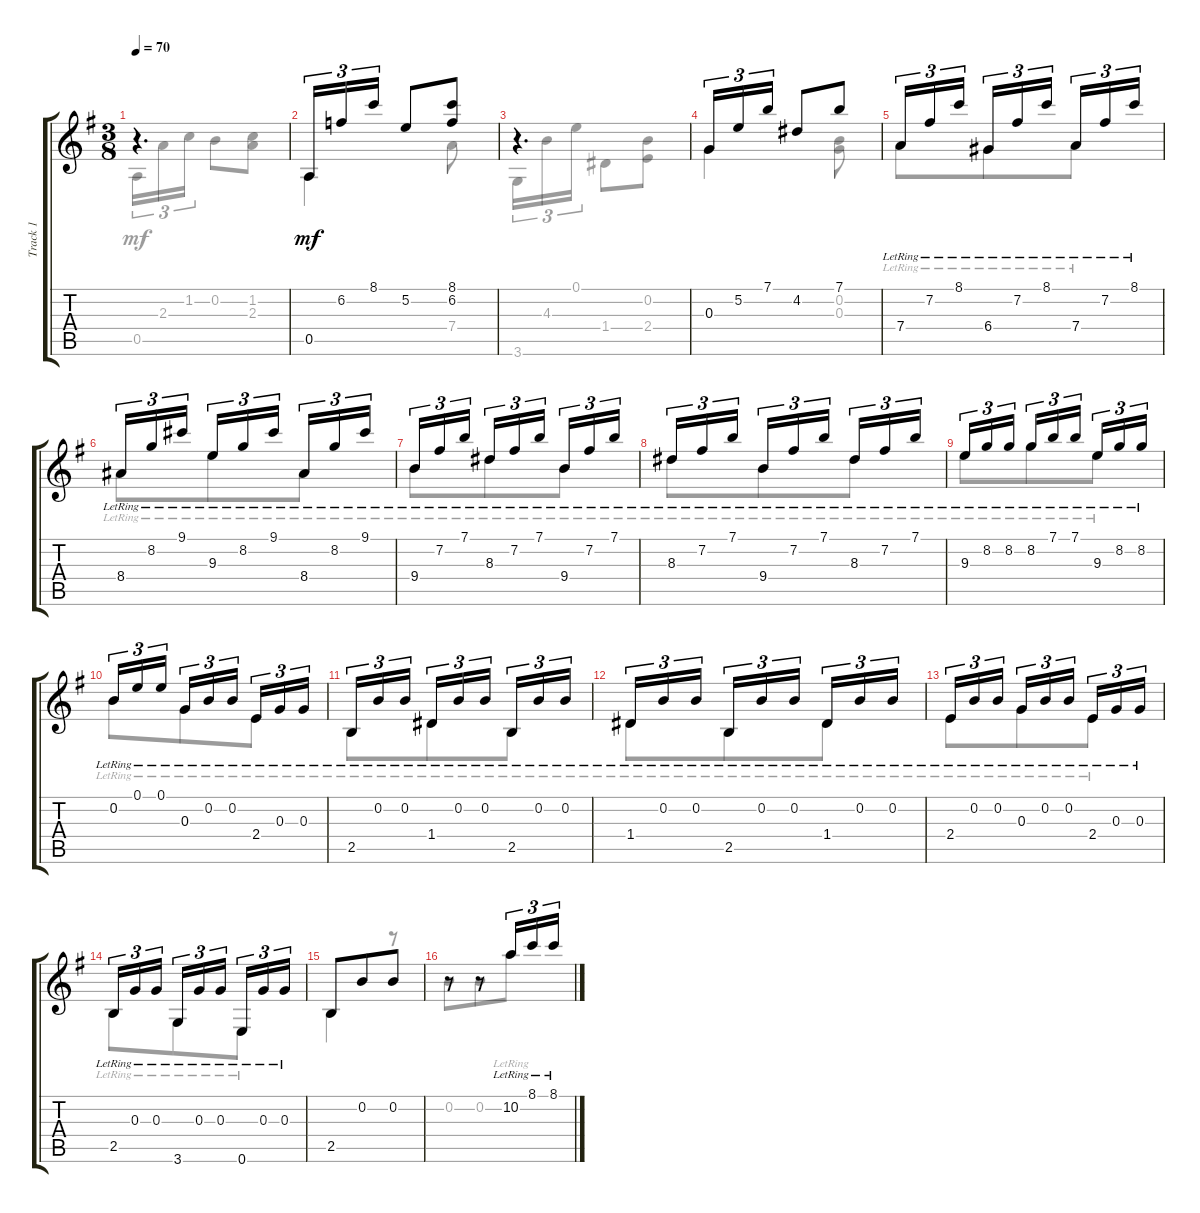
\track ("Track 1" "Track 1") {instrument acousticguitarnylon}
\staff {score tabs}
\tuning (E4 B3 G3 D3 A2 E2) {hide}
\voice
\ts (3 8)
\tempo 70
\clef g2
\ks g
r.4{d dy mf} |
0.5.16{tu (3 2)} 6.2.16{tu (3 2)} 8.1.16{tu (3 2)} 5.2.8 (8.1 6.2).8 |
r.4{d} |
0.3.16{tu (3 2)} 5.2.16{tu (3 2)} 7.1.16{tu (3 2)} 4.2.8 7.1.8 |
7.4{lr}.16{tu (3 2)} 7.2{lr}.16{tu (3 2)} 8.1{lr}.16{tu (3 2)} 6.4{lr}.16{tu (3 2)} 7.2{lr}.16{tu (3 2)} 8.1{lr}.16{tu (3 2)} 7.4{lr}.16{tu (3 2)} 7.2{lr}.16{tu (3 2)} 8.1{lr}.16{tu (3 2)} |
8.4{lr}.16{tu (3 2)} 8.2{lr}.16{tu (3 2)} 9.1{lr}.16{tu (3 2)} 9.3{lr}.16{tu (3 2)} 8.2{lr}.16{tu (3 2)} 9.1{lr}.16{tu (3 2)} 8.4{lr}.16{tu (3 2)} 8.2{lr}.16{tu (3 2)} 9.1{lr}.16{tu (3 2)} |
9.4{lr}.16{tu (3 2)} 7.2{lr}.16{tu (3 2)} 7.1{lr}.16{tu (3 2)} 8.3{lr}.16{tu (3 2)} 7.2{lr}.16{tu (3 2)} 7.1{lr}.16{tu (3 2)} 9.4{lr}.16{tu (3 2)} 7.2{lr}.16{tu (3 2)} 7.1{lr}.16{tu (3 2)} |
8.3{lr}.16{tu (3 2)} 7.2{lr}.16{tu (3 2)} 7.1{lr}.16{tu (3 2)} 9.4{lr}.16{tu (3 2)} 7.2{lr}.16{tu (3 2)} 7.1{lr}.16{tu (3 2)} 8.3{lr}.16{tu (3 2)} 7.2{lr}.16{tu (3 2)} 7.1{lr}.16{tu (3 2)} |
9.3{lr}.16{tu (3 2)} 8.2{lr}.16{tu (3 2)} 8.2{lr}.16{tu (3 2)} 8.2{lr}.16{tu (3 2)} 7.1{lr}.16{tu (3 2)} 7.1{lr}.16{tu (3 2)} 9.3{lr}.16{tu (3 2)} 8.2{lr}.16{tu (3 2)} 8.2{lr}.16{tu (3 2)} |
0.2{lr}.16{tu (3 2)} 0.1{lr}.16{tu (3 2)} 0.1{lr}.16{tu (3 2)} 0.3{lr}.16{tu (3 2)} 0.2{lr}.16{tu (3 2)} 0.2{lr}.16{tu (3 2)} 2.4{lr}.16{tu (3 2)} 0.3{lr}.16{tu (3 2)} 0.3{lr}.16{tu (3 2)} |
2.5{lr}.16{tu (3 2)} 0.2{lr}.16{tu (3 2)} 0.2{lr}.16{tu (3 2)} 1.4{lr}.16{tu (3 2)} 0.2{lr}.16{tu (3 2)} 0.2{lr}.16{tu (3 2)} 2.5{lr}.16{tu (3 2)} 0.2{lr}.16{tu (3 2)} 0.2{lr}.16{tu (3 2)} |
1.4{lr}.16{tu (3 2)} 0.2{lr}.16{tu (3 2)} 0.2{lr}.16{tu (3 2)} 2.5{lr}.16{tu (3 2)} 0.2{lr}.16{tu (3 2)} 0.2{lr}.16{tu (3 2)} 1.4{lr}.16{tu (3 2)} 0.2{lr}.16{tu (3 2)} 0.2{lr}.16{tu (3 2)} |
2.4{lr}.16{tu (3 2)} 0.2{lr}.16{tu (3 2)} 0.2{lr}.16{tu (3 2)} 0.3{lr}.16{tu (3 2)} 0.2{lr}.16{tu (3 2)} 0.2{lr}.16{tu (3 2)} 2.4{lr}.16{tu (3 2)} 0.3{lr}.16{tu (3 2)} 0.3{lr}.16{tu (3 2)} |
2.5{lr}.16{tu (3 2)} 0.3{lr}.16{tu (3 2)} 0.3{lr}.16{tu (3 2)} 3.6{lr}.16{tu (3 2)} 0.3{lr}.16{tu (3 2)} 0.3{lr}.16{tu (3 2)} 0.6{lr}.16{tu (3 2)} 0.3{lr}.16{tu (3 2)} 0.3{lr}.16{tu (3 2)} |
2.5.8 0.2.8 0.2.8 |
r.8 r.8 10.2{lr}.16{tu (3 2)} 8.1{lr}.16{tu (3 2)} 8.1{lr}.16{tu (3 2)}
\voice
\clef g2
\ottava regular
\simile none
\ks g
0.5.16{tu (3 2) dy mf} 2.3.16{tu (3 2)} 1.2.16{tu (3 2)} 0.2.8 (1.2 2.3).8 |
0.5.4 7.4.8 |
3.6.16{tu (3 2)} 4.3.16{tu (3 2)} 0.1.16{tu (3 2)} 1.4.8 (0.2 2.4).8 |
0.3.4 (0.2 0.3).8 |
7.4{lr}.8 6.4{lr}.8 7.4{lr}.8 |
8.4{lr}.8 9.3{lr}.8 8.4{lr}.8 |
9.4{lr}.8 8.3{lr}.8 9.4{lr}.8 |
8.3{lr}.8 9.4{lr}.8 8.3{lr}.8 |
9.3{lr}.8 8.2{lr}.8 9.3{lr}.8 |
0.2{lr}.8 0.3{lr}.8 2.4{lr}.8 |
2.5{lr}.8 1.4{lr}.8 2.5{lr}.8 |
1.4{lr}.8 2.5{lr}.8 1.4{lr}.8 |
2.4{lr}.8 0.3{lr}.8 2.4{lr}.8 |
2.5{lr}.8 3.6{lr}.8 0.6{lr}.8 |
2.5.4 r.8 |
0.2.8 0.2.8 10.2{lr}.8
